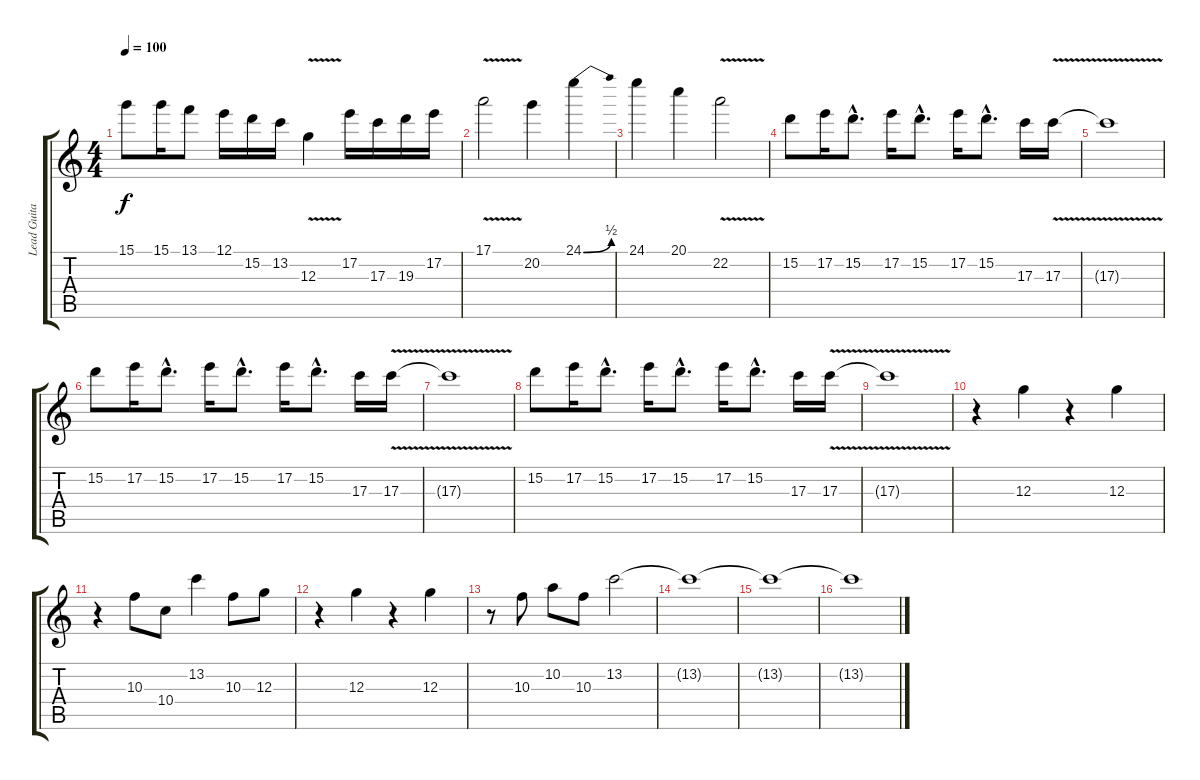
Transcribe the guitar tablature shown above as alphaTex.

\track ("Lead Guitar" "Lead Guita") {instrument distortionguitar}
\staff {score tabs}
\tuning (E4 B3 G3 D3 A2 E2) {hide}
\ts (4 4)
\tempo 100
\clef g2
\ks c
15.1.8{dy f} 15.1.16 13.1.8 12.1.16 15.2.16 13.2.16 12.3{v}.4 17.2.16 17.3.16 19.3.16 17.2.16 |
17.1{v}.2 20.2.4 24.1{be (bend 0 0 60 2)}.4 |
24.1.4 20.1.4 22.2{v}.2 |
15.2.8 17.2.16 15.2{hac}.8{d} 17.2.16 15.2{hac}.8{d} 17.2.16 15.2{hac}.8{d} 17.3.16 17.3{v}.16 |
17.3{t}.1 |
15.2.8 17.2.16 15.2{hac}.8{d} 17.2.16 15.2{hac}.8{d} 17.2.16 15.2{hac}.8{d} 17.3.16 17.3{v}.16 |
17.3{t}.1 |
15.2.8 17.2.16 15.2{hac}.8{d} 17.2.16 15.2{hac}.8{d} 17.2.16 15.2{hac}.8{d} 17.3.16 17.3{v}.16 |
17.3{t}.1 |
\section ("" "")
r.4{volume 11} 12.3.4 r.4 12.3.4 |
r.4 10.3.8 10.4.8 13.2.4 10.3.8 12.3.8 |
r.4 12.3.4 r.4 12.3.4 |
r.8 10.3.8 10.2.8 10.3.8 13.2.2 |
13.2{t}.1 |
13.2{t}.1 |
13.2{t}.1
